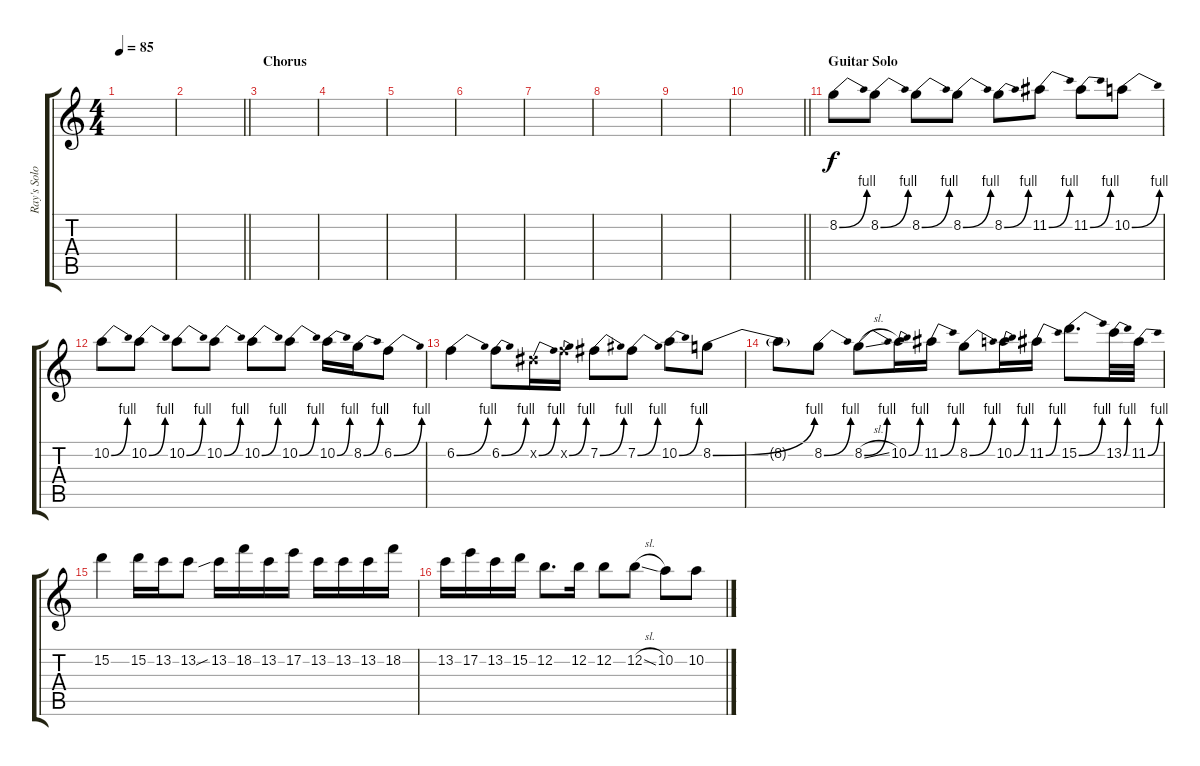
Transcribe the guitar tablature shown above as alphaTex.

\track ("Ray's Solo!" "Ray's Solo") {instrument electricguitarjazz}
\staff {score tabs}
\tuning (E4 B3 G3 D3 A2 E2) {hide}
\ts (4 4)
\tempo 85
\clef g2
\ks c
|
\barLineRight lightlight
|
\section ("" "Chorus")
|
|
|
|
|
|
|
\barLineRight lightlight
|
\section ("" "Guitar Solo")
8.2{be (bend 0 0 60 4)}.8{balance 8 instrument distortionguitar} 8.2{be (bend 0 0 60 4)}.8 8.2{be (bend 0 0 60 4)}.8 8.2{be (bend 0 0 60 4)}.8 8.2{be (bend 0 0 60 4)}.8 11.2{be (bend 0 0 60 4)}.8 11.2{be (bend 0 0 60 4)}.8 10.2{be (bend 0 0 60 4)}.8 |
10.2{be (bend 0 0 60 4)}.8 10.2{be (bend 0 0 60 4)}.8 10.2{be (bend 0 0 60 4)}.8 10.2{be (bend 0 0 60 4)}.8 10.2{be (bend 0 0 60 4)}.8 10.2{be (bend 0 0 60 4)}.8 10.2{be (bend 0 0 60 4)}.16 8.2{be (bend 0 0 60 4)}.16 6.2{be (bend 0 0 60 4)}.8 |
6.2{be (bend 0 0 60 4)}.4 6.2{be (bend 0 0 60 4)}.8 4.2{be (bend 0 0 60 4) x}.16 6.2{be (bend 0 0 60 4) x}.16 7.2{be (bend 0 0 60 4)}.8 7.2{be (bend 0 0 60 4)}.8 10.2{be (bend 0 0 60 4)}.8 8.2{be (bend 0 0 60 4)}.8 |
8.2{t}.8 8.2{be (bend 0 0 60 4)}.8 8.2{be (bend 0 0 60 4) sl}.8 10.2{be (bend 0 0 60 4)}.16 11.2{be (bend 0 0 60 4)}.16 8.2{be (bend 0 0 60 4)}.8 10.2{be (bend 0 0 60 4)}.16 11.2{be (bend 0 0 60 4)}.16 15.2{be (bend 0 0 60 4)}.8{d} 13.2{be (bend 0 0 60 4)}.32 11.2{be (bend 0 0 60 4)}.32 |
15.2.4 15.2.16 13.2.16 13.2.8 13.2{sib}.16 18.2.16 13.2.16 17.2.16 13.2.16 13.2.16 13.2.16 18.2.16 |
13.2.16 17.2.16 13.2.16 15.2.16 12.2.8{d} 12.2.16 12.2.8 12.2{sl}.8 10.2.8 10.2.8
